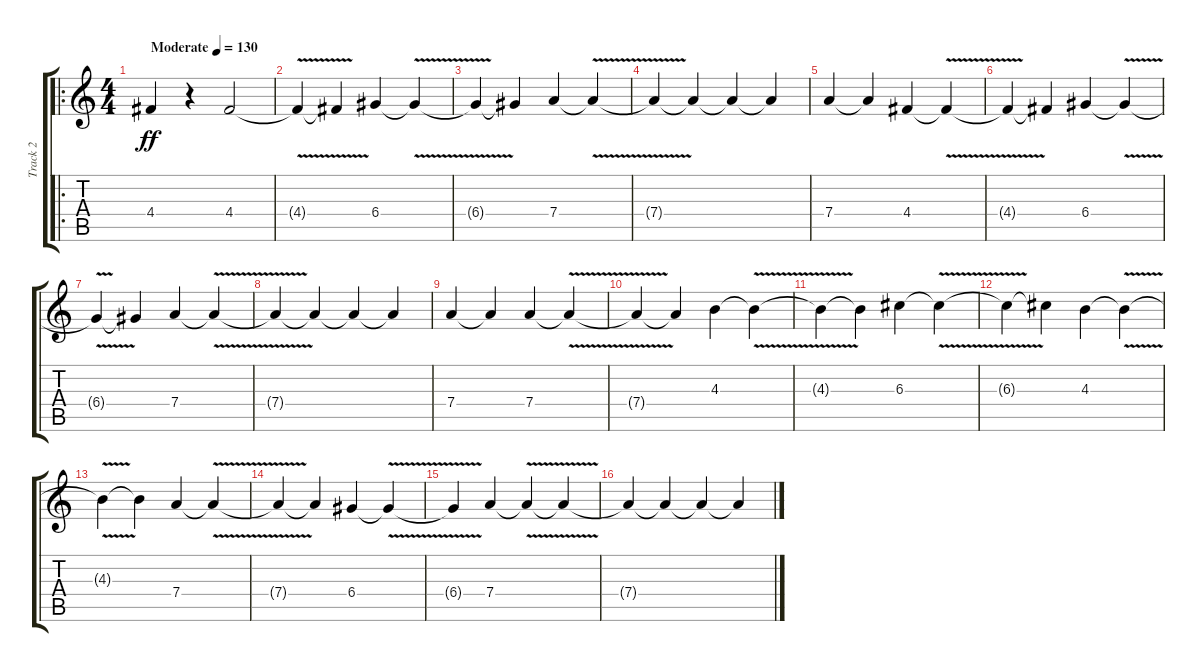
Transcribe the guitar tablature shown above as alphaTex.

\track ("Track 2" "Track 2") {instrument electricguitarjazz}
\staff {score tabs}
\tuning (E4 B3 G3 D3 A2 E2) {hide}
\ro
\ts (4 4)
\tempo (130 "Moderate")
\clef g2
\ks c
4.4.4{dy ff instrument electricguitarjazz} r.4 4.4.2 |
4.4{v t}.4 4.4{t}.4 6.4.4 6.4{v t}.4 |
6.4{t}.4 6.4{t}.4 7.4.4 7.4{v t}.4 |
7.4{t}.4 7.4{t}.4 7.4{t}.4 7.4{t}.4 |
7.4.4 7.4{t}.4 4.4.4 4.4{v t}.4 |
4.4{t}.4 4.4{t}.4 6.4.4 6.4{v t}.4 |
6.4{t}.4 6.4{t}.4 7.4.4 7.4{v t}.4 |
7.4{t}.4 7.4{t}.4 7.4{t}.4 7.4{t}.4 |
7.4.4 7.4{t}.4 7.4.4 7.4{v t}.4 |
7.4{t}.4 7.4{t}.4 4.3.4 4.3{v t}.4 |
4.3{t}.4 4.3{t}.4 6.3.4 6.3{v t}.4 |
6.3{t}.4 6.3{t}.4 4.3.4 4.3{v t}.4 |
4.3{t}.4 4.3{t}.4 7.4.4 7.4{v t}.4 |
7.4{t}.4 7.4{t}.4 6.4.4 6.4{v t}.4 |
6.4{t}.4 7.4.4 7.4{v t}.4 7.4{t}.4 |
7.4{t}.4 7.4{t}.4 7.4{t}.4 7.4{t}.4
